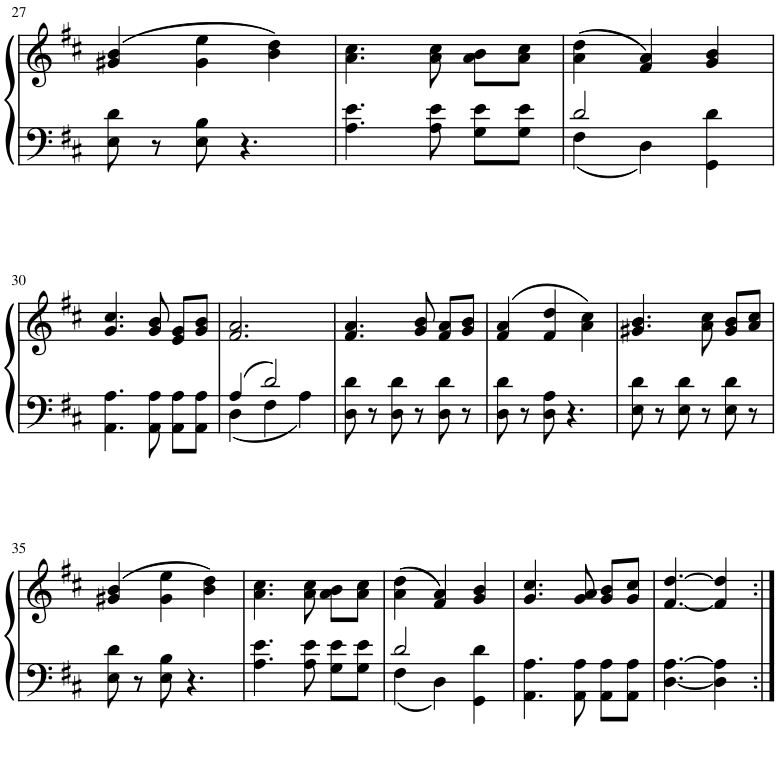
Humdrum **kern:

**kern	**kern
*part1	*part1
*staff2	*staff1
*I"Piano	*
*I'Pno.	*
!!LO:PB:g=z
*clefF4	*clefG2
*k[f#c#]	*k[f#c#]
*M3/4	*M3/4
=27	=27
8E\ 8d\	(4g#X/ 4b/
8r	.
8E\ 8B\	4g#\ 4ee\
4.r	.
.	4b\ 4dd\)
=28	=28
4.A\ 4.e\	4.a\ 4.cc#\
8A\ 8e\	8a\ 8cc#\
8G\ 8e\L	8a\ 8b\L
8G\ 8e\J	8a\ 8cc#\J
=29	=29
*^	*
2d/	4F#\	(4a\ 4dd\
.	4D\	4f#/ 4a/)
4ryy	4GG\ 4d\	4g/ 4b/
*v	*v	*
!!LO:LB:g=z
=30	=30
4.AA\ 4.A\	4.g/ 4.cc#/
8AA\ 8A\	8g/ 8b/
8AA\ 8A\L	8e/ 8g/L
8AA\ 8A\J	8g/ 8b/J
=31	=31
*^	*
4A/	4D\	2.f#/ 2.a/
2d/	4F#\	.
.	4A\	.
*v	*v	*
=32	=32
8D\ 8d\	4.f#/ 4.a/
8r	.
8D\ 8d\	.
8r	8g/ 8b/
8D\ 8d\	8f#/ 8a/L
8r	8g/ 8b/J
=33	=33
8D\ 8d\	(4f#/ 4a/
8r	.
8D\ 8A\	4f#/ 4dd/
4.r	.
.	4a\ 4cc#\)
=34	=34
8E\ 8d\	4.g#X/ 4.b/
8r	.
8E\ 8d\	.
8r	8a\ 8cc#\
8E\ 8d\	8g#/ 8b/L
8r	8a/ 8cc#/J
!!LO:LB:g=z
=35	=35
8E\ 8d\	(4g#X/ 4b/
8r	.
8E\ 8B\	4g#\ 4ee\
4.r	.
.	4b\ 4dd\)
=36	=36
4.A\ 4.e\	4.a\ 4.cc#\
8A\ 8e\	8a\ 8cc#\
8G\ 8e\L	8a\ 8b\L
8G\ 8e\J	8a\ 8cc#\J
=37	=37
*^	*
2d/	4F#\	(4a\ 4dd\
.	4D\	4f#/ 4a/)
4ryy	4GG\ 4d\	4g/ 4b/
*v	*v	*
=38	=38
4.AA\ 4.A\	4.g/ 4.cc#/
8AA\ 8A\	8g/ 8a/
8AA\ 8A\L	8g/ 8b/L
8AA\ 8A\J	8g/ 8cc#/J
=39	=39
[4.D\ [4.A\	[4.f#/ [4.dd/
4D\] 4A\]	4f#/] 4dd/]
=:|!	=:|!
*-	*-
